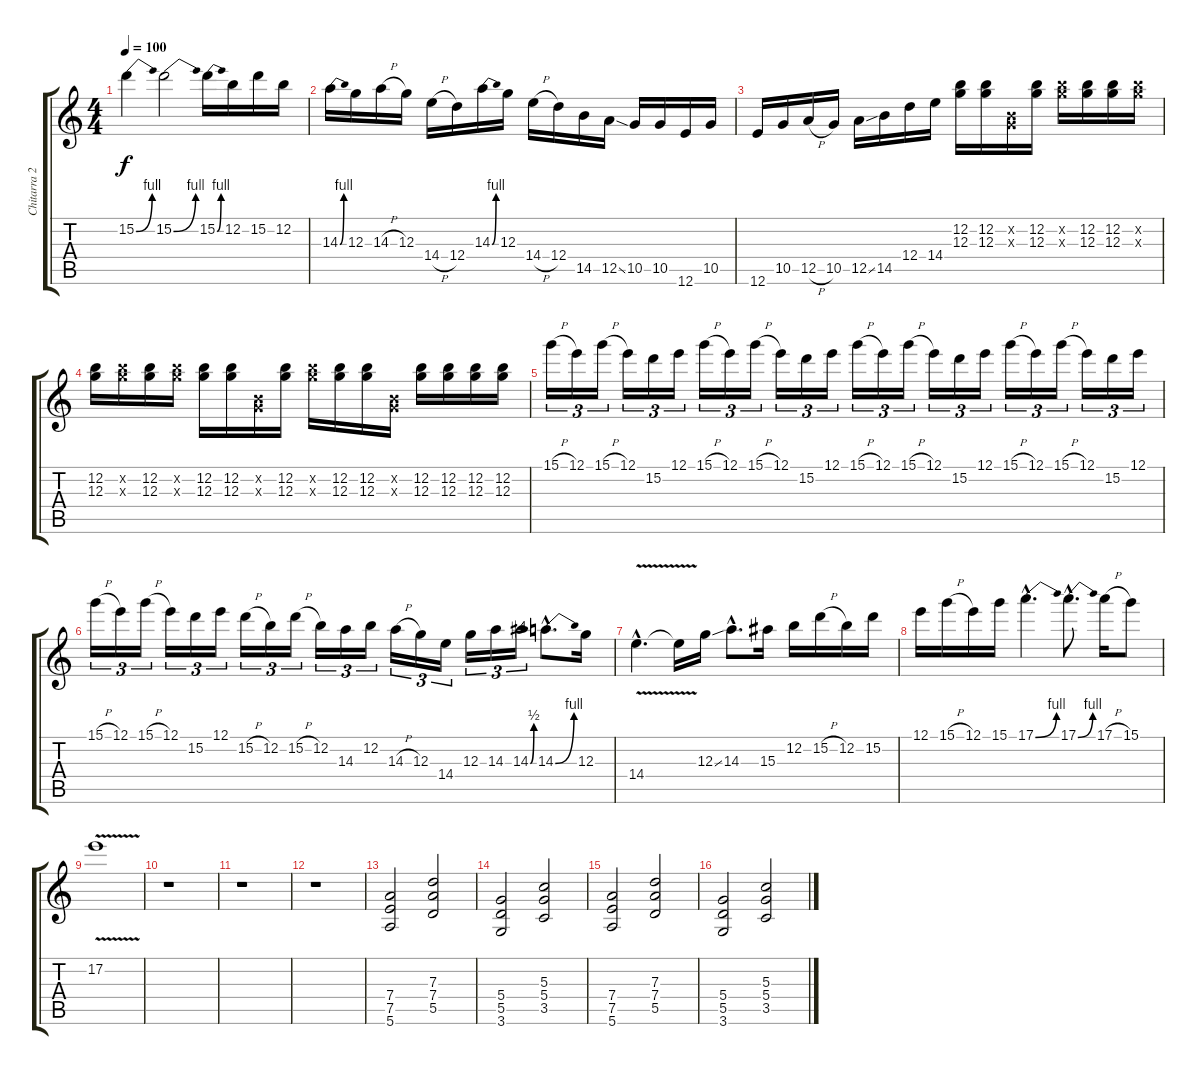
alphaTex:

\track ("Chitarra 2" "Chitarra 2") {instrument distortionguitar}
\staff {score tabs}
\tuning (E4 B3 G3 D3 A2 E2) {hide}
\ts (4 4)
\tempo 100
\clef g2
\ks c
15.2{be (bend 0 0 60 4)}.4{dy f} 15.2{be (bend 0 0 60 4)}.2 15.2{be (bend 0 0 60 4)}.16 12.2.16 15.2.16 12.2.16 |
14.3{be (bend 0 0 60 4)}.16 12.3.16 14.3{h}.16 12.3.16 14.4{h}.16 12.4.16 14.3{be (bend 0 0 60 4)}.16 12.3.16 14.4{h}.16 12.4.16 14.5.16 12.5{ss}.16 10.5.16 10.5.16 12.6.16 10.5.16 |
12.6.16 10.5.16 12.5{h}.16 10.5.16 12.5{ss}.16 14.5.16 12.4.16 14.4.16 (12.2 12.3).16 (12.2 12.3).16 (0.2{x} 0.3{x}).16 (12.2 12.3).16 (12.2{x} 12.3{x}).16 (12.2 12.3).16 (12.2 12.3).16 (12.2{x} 12.3{x}).16 |
(12.2 12.3).16 (12.2{x} 12.3{x}).16 (12.2 12.3).16 (12.2{x} 12.3{x}).16 (12.2 12.3).16 (12.2 12.3).16 (0.2{x} 0.3{x}).16 (12.2 12.3).16 (12.2{x} 12.3{x}).16 (12.2 12.3).16 (12.2 12.3).16 (0.2{x} 0.3{x}).16 (12.2 12.3).16 (12.2 12.3).16 (12.2 12.3).16 (12.2 12.3).16 |
15.1{h}.16{tu (3 2)} 12.1.16{tu (3 2)} 15.1{h}.16{tu (3 2)} 12.1.16{tu (3 2)} 15.2.16{tu (3 2)} 12.1.16{tu (3 2)} 15.1{h}.16{tu (3 2)} 12.1.16{tu (3 2)} 15.1{h}.16{tu (3 2)} 12.1.16{tu (3 2)} 15.2.16{tu (3 2)} 12.1.16{tu (3 2)} 15.1{h}.16{tu (3 2)} 12.1.16{tu (3 2)} 15.1{h}.16{tu (3 2)} 12.1.16{tu (3 2)} 15.2.16{tu (3 2)} 12.1.16{tu (3 2)} 15.1{h}.16{tu (3 2)} 12.1.16{tu (3 2)} 15.1{h}.16{tu (3 2)} 12.1.16{tu (3 2)} 15.2.16{tu (3 2)} 12.1.16{tu (3 2)} |
15.1{h}.16{tu (3 2)} 12.1.16{tu (3 2)} 15.1{h}.16{tu (3 2)} 12.1.16{tu (3 2)} 15.2.16{tu (3 2)} 12.1.16{tu (3 2)} 15.2{h}.16{tu (3 2)} 12.2.16{tu (3 2)} 15.2{h}.16{tu (3 2)} 12.2.16{tu (3 2)} 14.3.16{tu (3 2)} 12.2.16{tu (3 2)} 14.3{h}.16{tu (3 2)} 12.3.16{tu (3 2)} 14.4.16{tu (3 2)} 12.3.16{tu (3 2)} 14.3.16{tu (3 2)} 14.3{be (bend 0 0 60 2)}.16{tu (3 2)} 14.3{be (bend 0 0 60 4) hac}.8{d} 12.3.16 |
14.4{v hac}.4{d} 14.4{t}.16 12.3{ss}.16 14.3{hac}.8{d} 15.3.16 12.2.16 15.2{h}.16 12.2.16 15.2.16 |
12.1.16 15.1{h}.16 12.1.16 15.1.16 17.1{be (bend 0 0 60 4) hac}.4{d} 17.1{be (bend 0 0 60 4) hac}.8{d} 17.1{h}.16 15.1.8 |
17.2{v}.1 |
r.1 |
r.1 |
r.1 |
(7.4 7.5 5.6).2 (7.3 7.4 5.5).2 |
(5.4 5.5 3.6).2 (5.3 5.4 3.5).2 |
(7.4 7.5 5.6).2 (7.3 7.4 5.5).2 |
(5.4 5.5 3.6).2 (5.3 5.4 3.5).2
